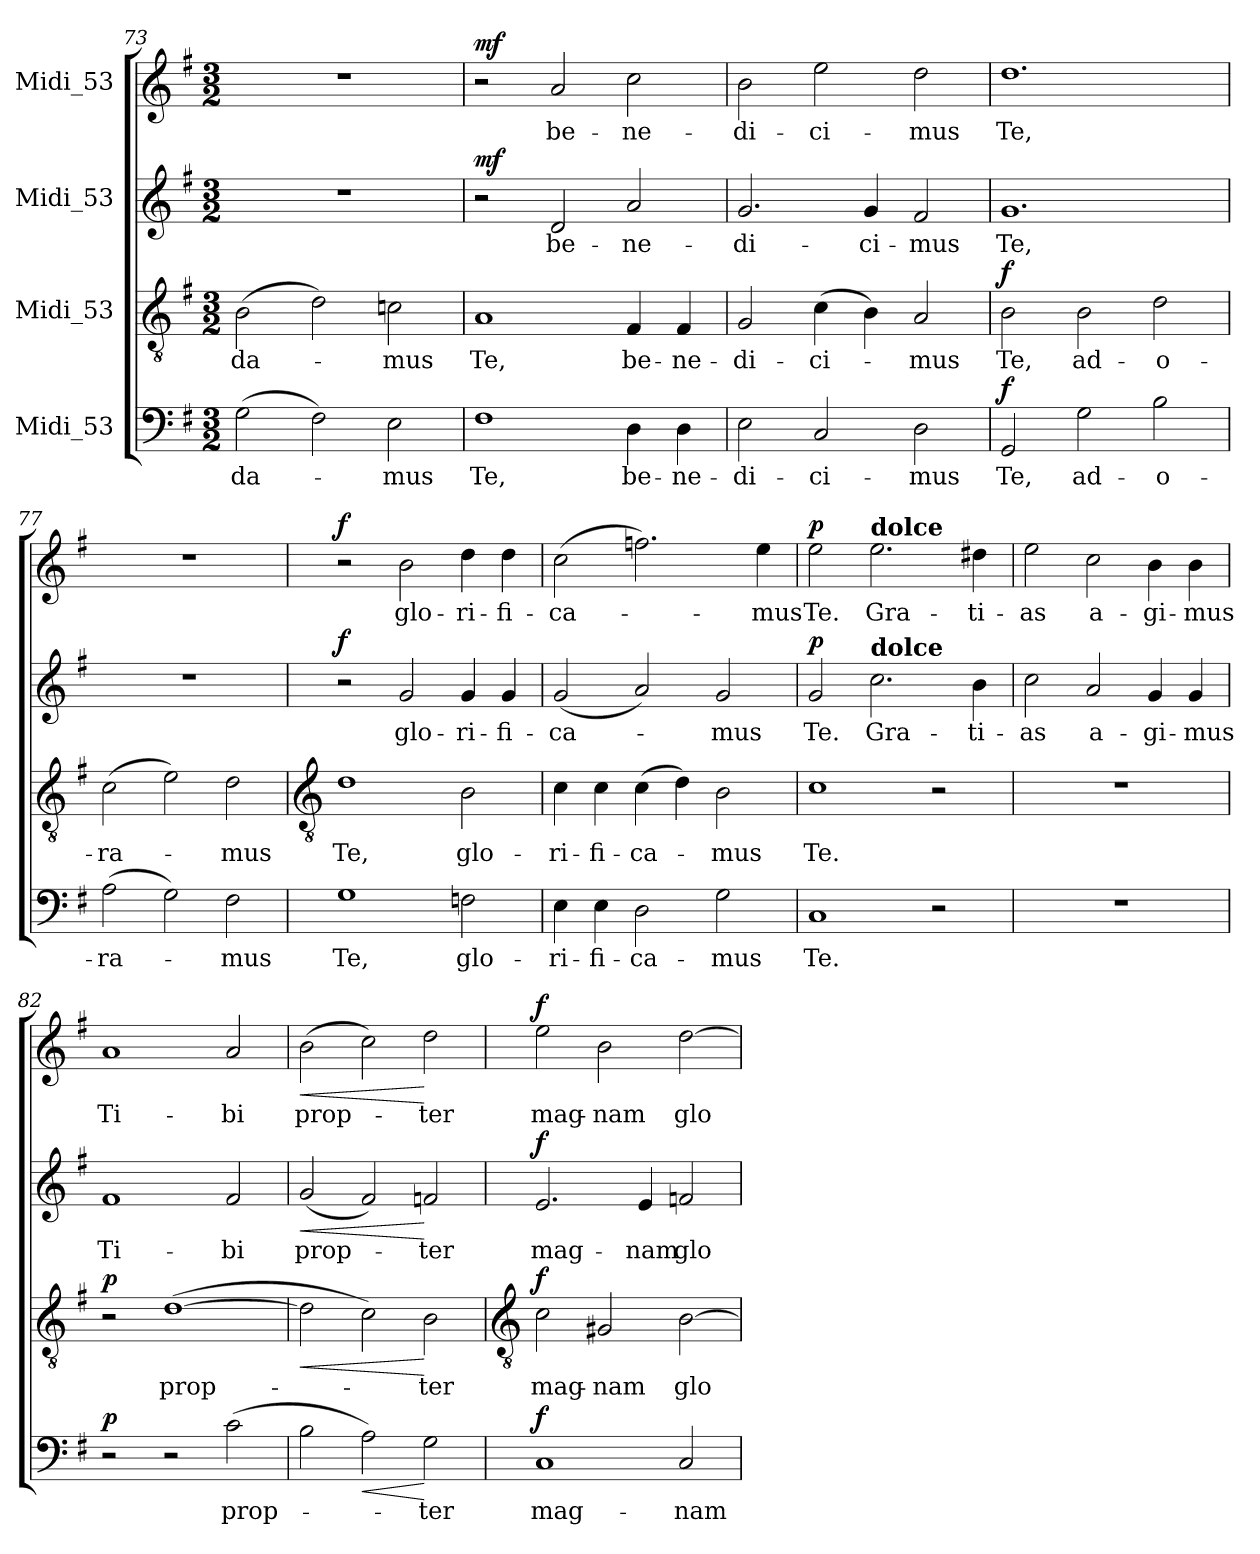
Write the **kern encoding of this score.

**kern	**text	**dynam	**kern	**text	**dynam	**kern	**text	**dynam	**kern	**text	**dynam
*part4	*part4	*part4	*part3	*part3	*part3	*part2	*part2	*part2	*part1	*part1	*part1
*staff4	*staff4	*staff4	*staff3	*staff3	*staff3	*staff2	*staff2	*staff2	*staff1	*staff1	*staff1
*I"Midi_53	*	*	*I"Midi_53	*	*	*I"Midi_53	*	*	*I"Midi_53	*	*
*clefF4	*	*	*clefGv2	*	*	*clefG2	*	*	*clefG2	*	*
*k[f#]	*	*	*k[f#]	*	*	*k[f#]	*	*	*k[f#]	*	*
*G:	*	*	*G:	*	*	*G:	*	*	*G:	*	*
*M3/2	*	*	*M3/2	*	*	*M3/2	*	*	*M3/2	*	*
=73	=73	=73	=73	=73	=73	=73	=73	=73	=73	=73	=73
!	!LO:LY:b	!	!	!LO:LY:b	!	!LO:N:vis=1	!	!	!LO:N:vis=1	!	!
(>2G\	-da-	.	(>2B\	-da-	.	1.r	.	.	1.r	.	.
2F#\)	.	.	2d\)	.	.	.	.	.	.	.	.
!	!LO:LY:b	!	!	!LO:LY:b	!	!	!	!	!	!	!
2E\	-mus	.	2cn\	-mus	.	.	.	.	.	.	.
=74	=74	=74	=74	=74	=74	=74	=74	=74	=74	=74	=74
!	!LO:LY:b	!	!	!LO:LY:b	!	!	!	!LO:DY:a	!	!	!LO:DY:a
1F#	Te,	.	1A	Te,	.	2r	.	mf	2r	.	mf
!	!	!	!	!	!	!	!LO:LY:b	!	!	!LO:LY:b	!
.	.	.	.	.	.	2d/	be-	.	2a/	be-	.
!	!LO:LY:b	!	!	!LO:LY:b	!	!	!LO:LY:b	!	!	!LO:LY:b	!
4D\	be-	.	4F#/	be-	.	2a/	-ne-	.	2cc\	-ne-	.
!	!LO:LY:b	!	!	!LO:LY:b	!	!	!	!	!	!	!
4D\	-ne-	.	4F#/	-ne-	.	.	.	.	.	.	.
=75	=75	=75	=75	=75	=75	=75	=75	=75	=75	=75	=75
!	!LO:LY:b	!	!	!LO:LY:b	!	!	!LO:LY:b	!	!	!LO:LY:b	!
2E\	-di-	.	2G/	-di-	.	2.g/	-di-	.	2b\	-di-	.
!	!LO:LY:b	!	!	!LO:LY:b	!	!	!	!	!	!LO:LY:b	!
2C/	-ci-	.	(>4c\	-ci-	.	.	.	.	2ee\	-ci-	.
!	!	!	!	!	!	!	!LO:LY:b	!	!	!	!
.	.	.	4B\)	.	.	4g/	-ci-	.	.	.	.
!	!LO:LY:b	!	!	!LO:LY:b	!	!	!LO:LY:b	!	!	!LO:LY:b	!
2D\	-mus	.	2A/	-mus	.	2f#/	-mus	.	2dd\	-mus	.
=76	=76	=76	=76	=76	=76	=76	=76	=76	=76	=76	=76
!	!LO:LY:b	!LO:DY:a	!	!LO:LY:b	!LO:DY:a	!	!LO:LY:b	!	!	!LO:LY:b	!
2GG/	Te,	f	2B\	Te,	f	1.g	Te,	.	1.dd	Te,	.
!	!LO:LY:b	!	!	!LO:LY:b	!	!	!	!	!	!	!
2G\	ad-	.	2B\	ad-	.	.	.	.	.	.	.
!	!LO:LY:b	!	!	!LO:LY:b	!	!	!	!	!	!	!
2B\	-o-	.	2d\	-o-	.	.	.	.	.	.	.
=77	=77	=77	=77	=77	=77	=77	=77	=77	=77	=77	=77
!	!LO:LY:b	!	!	!LO:LY:b	!	!LO:N:vis=1	!	!	!LO:N:vis=1	!	!
(>2A\	-ra-	.	(>2c\	-ra-	.	1.r	.	.	1.r	.	.
2G\)	.	.	2e\)	.	.	.	.	.	.	.	.
!	!LO:LY:b	!	!	!LO:LY:b	!	!	!	!	!	!	!
2F#\	-mus	.	2d\	-mus	.	.	.	.	.	.	.
!!LO:LB:g=z
=78	=78	=78	=78	=78	=78	=78	=78	=78	=78	=78	=78
*	*	*	*clefGv2	*	*	*	*	*	*	*	*
!	!LO:LY:b	!	!	!LO:LY:b	!	!	!	!LO:DY:a	!	!	!LO:DY:a
1G	Te,	.	1d	Te,	.	2r	.	f	2r	.	f
!	!	!	!	!	!	!	!LO:LY:b	!	!	!LO:LY:b	!
.	.	.	.	.	.	2g/	glo-	.	2b\	glo-	.
!	!LO:LY:b	!	!	!LO:LY:b	!	!	!LO:LY:b	!	!	!LO:LY:b	!
2Fn\	glo-	.	2B\	glo-	.	4g/	-ri-	.	4dd\	-ri-	.
!	!	!	!	!	!	!	!LO:LY:b	!	!	!LO:LY:b	!
.	.	.	.	.	.	4g/	-fi-	.	4dd\	-fi-	.
=79	=79	=79	=79	=79	=79	=79	=79	=79	=79	=79	=79
!	!LO:LY:b	!	!	!LO:LY:b	!	!	!LO:LY:b	!	!	!LO:LY:b	!
4E\	-ri-	.	4c\	-ri-	.	(<2g/	-ca-	.	(>2cc\	-ca-	.
!	!LO:LY:b	!	!	!LO:LY:b	!	!	!	!	!	!	!
4E\	-fi-	.	4c\	-fi-	.	.	.	.	.	.	.
!	!LO:LY:b	!	!	!LO:LY:b	!	!	!	!	!	!	!
2D\	-ca-	.	(>4c\	-ca-	.	2a/)	.	.	2.ffn\)	.	.
.	.	.	4d\)	.	.	.	.	.	.	.	.
!	!LO:LY:b	!	!	!LO:LY:b	!	!	!LO:LY:b	!	!	!	!
2G\	-mus	.	2B\	-mus	.	2g/	-mus	.	.	.	.
!	!	!	!	!	!	!	!	!	!	!LO:LY:b	!
.	.	.	.	.	.	.	.	.	4ee\	-mus	.
=80	=80	=80	=80	=80	=80	=80	=80	=80	=80	=80	=80
!	!LO:LY:b	!	!	!LO:LY:b	!	!	!LO:LY:b	!LO:DY:a	!	!LO:LY:b	!LO:DY:a
1C	Te.	.	1c	Te.	.	2g/	Te.	p	2ee\	Te.	p
!	!	!	!	!	!	!	!	!	!LO:TX:a:B:t=dolce	!	!
!	!	!	!	!	!	!LO:TX:a:B:t=dolce	!	!	!	!	!
!	!	!	!	!	!	!	!LO:LY:b	!	!	!LO:LY:b	!
.	.	.	.	.	.	2.cc\	Gra-	.	2.ee\	Gra-	.
2r	.	.	2r	.	.	.	.	.	.	.	.
!	!	!	!	!	!	!	!LO:LY:b	!	!	!LO:LY:b	!
.	.	.	.	.	.	4b\	-ti-	.	4dd#X\	-ti-	.
=81	=81	=81	=81	=81	=81	=81	=81	=81	=81	=81	=81
!LO:N:vis=1	!	!	!LO:N:vis=1	!	!	!	!LO:LY:b	!	!	!LO:LY:b	!
1.r	.	.	1.r	.	.	2cc\	-as	.	2ee\	-as	.
!	!	!	!	!	!	!	!LO:LY:b	!	!	!LO:LY:b	!
.	.	.	.	.	.	2a/	a-	.	2cc\	a-	.
!	!	!	!	!	!	!	!LO:LY:b	!	!	!LO:LY:b	!
.	.	.	.	.	.	4g/	-gi-	.	4b\	-gi-	.
!	!	!	!	!	!	!	!LO:LY:b	!	!	!LO:LY:b	!
.	.	.	.	.	.	4g/	-mus	.	4b\	-mus	.
=82	=82	=82	=82	=82	=82	=82	=82	=82	=82	=82	=82
!	!	!LO:DY:a	!	!	!LO:DY:a	!	!LO:LY:b	!	!	!LO:LY:b	!
2r	.	p	2r	.	p	1f#	Ti-	.	1a	Ti-	.
!	!	!	!	!LO:LY:b	!	!	!	!	!	!	!
2r	.	.	(>[1d	prop-	.	.	.	.	.	.	.
!	!LO:LY:b	!	!	!	!	!	!LO:LY:b	!	!	!LO:LY:b	!
(>2c\	prop-	.	.	.	.	2f#/	-bi	.	2a/	-bi	.
=83	=83	=83	=83	=83	=83	=83	=83	=83	=83	=83	=83
!	!	!	!	!	!LO:HP:b	!	!LO:LY:b	!LO:HP:b	!	!LO:LY:b	!LO:HP:b
2B\	.	.	2d\]	.	<	(<2g/	prop-	<	(>2b\	prop-	<
!	!	!LO:HP:b	!	!	!	!	!	!	!	!	!
2A\)	.	<	2c\)	.	.	2f#/)	.	.	2cc\)	.	.
!	!LO:LY:b	!	!	!LO:LY:b	!	!	!LO:LY:b	!	!	!LO:LY:b	!
2G\	-ter	[	2B\	-ter	[	2fn/	-ter	[	2dd\	-ter	[
!!LO:LB:g=z
=84	=84	=84	=84	=84	=84	=84	=84	=84	=84	=84	=84
*	*	*	*clefGv2	*	*	*	*	*	*	*	*
!	!LO:LY:b	!LO:DY:a	!	!LO:LY:b	!LO:DY:a	!	!LO:LY:b	!LO:DY:a	!	!LO:LY:b	!LO:DY:a
1C	mag-	f	2c\	mag-	f	2.e/	mag-	f	2ee\	mag-	f
!	!	!	!	!LO:LY:b	!	!	!	!	!	!LO:LY:b	!
.	.	.	2G#X/	-nam	.	.	.	.	2b\	-nam	.
!	!	!	!	!	!	!	!LO:LY:b	!	!	!	!
.	.	.	.	.	.	4e/	-nam	.	.	.	.
!	!LO:LY:b	!	!	!LO:LY:b	!	!	!LO:LY:b	!	!	!LO:LY:b	!
2C/	-nam	.	[2B\	glo-	.	2fn/	glo-	.	[2dd\	glo-	.
=	=	=	=	=	=	=	=	=	=	=	=
*-	*-	*-	*-	*-	*-	*-	*-	*-	*-	*-	*-
